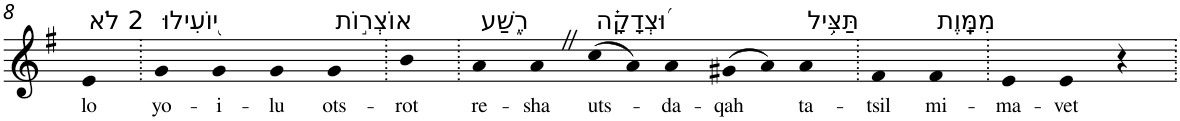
**kern	**text
*part1	*part1
*staff1	*staff1
*I"Piano	*
*I'Pno	*
!!LO:PB:g=z
*clefG2	*
*k[f#]	*
*G:	*
=8	=8
!LO:TX:a:t=2 לֹא	!
!	!LO:LY:b
4e	lo
=9.	=9.
!LO:TX:a:t=י֭וֹעִילוּ	!
!	!LO:LY:b
4g	yo-
!	!LO:LY:b
4g	-i-
!	!LO:LY:b
4g	-lu
!LO:TX:a:t=אוֹצְר֣וֹת	!
!	!LO:LY:b
4g	ots-
=10.	=10.
!	!LO:LY:b
4b	-rot
=11.	=11.
!LO:TX:a:t=רֶ֑שַׁע	!
!	!LO:LY:b
4a	re-
!	!LO:LY:b
4aZ	-sha
!LO:TX:a:t=וּ֝צְדָקָ֗ה	!
!	!LO:LY:b
(>8cc	uts-
8a)	.
!	!LO:LY:b
4a	-da-
!	!LO:LY:b
(>8g#X	-qah
8a)	.
!LO:TX:a:t=תַּצִּ֥יל	!
!	!LO:LY:b
4a	ta-
=12.	=12.
!	!LO:LY:b
4f#	-tsil
!LO:TX:a:t=מִמָּֽוֶת	!
!	!LO:LY:b
4f#	mi-
=13.	=13.
!	!LO:LY:b
4e	-ma-
!	!LO:LY:b
4e	-vet
4r	.
=.	=.
*-	*-
